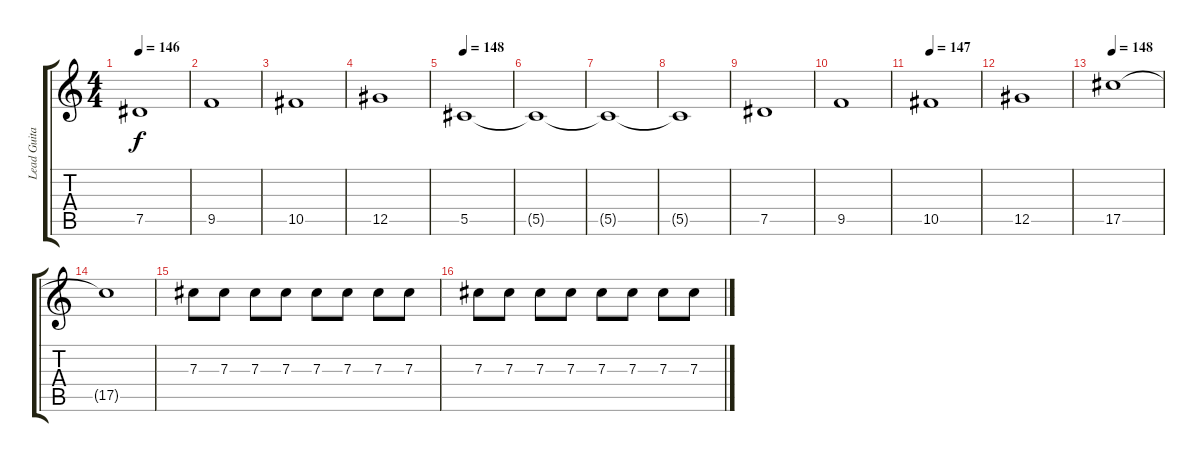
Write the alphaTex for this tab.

\track ("Lead Guitar" "Lead Guita") {instrument overdrivenguitar}
\staff {score tabs}
\tuning (Eb4 Bb3 Gb3 Db3 Ab2 Db2) {hide}
\ts (4 4)
\tempo 146
\clef g2
\ks c
7.5.1{dy f} |
9.5.1 |
10.5.1 |
12.5.1 |
\tempo 148
5.5.1 |
5.5{t}.1 |
5.5{t}.1 |
5.5{t}.1 |
7.5.1 |
9.5.1 |
\tempo 147
10.5.1 |
12.5.1 |
\tempo 148
17.5.1 |
17.5{t}.1 |
7.3.8 7.3.8 7.3.8 7.3.8 7.3.8 7.3.8 7.3.8 7.3.8 |
7.3.8 7.3.8 7.3.8 7.3.8 7.3.8 7.3.8 7.3.8 7.3.8
